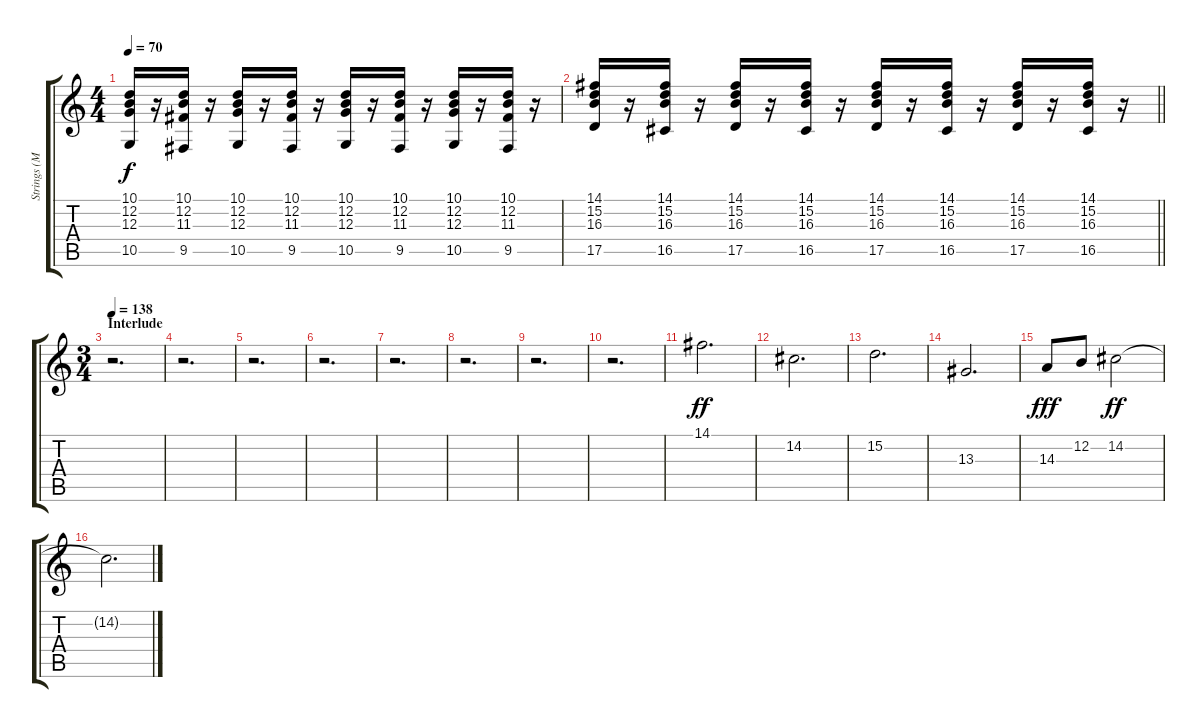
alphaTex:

\track ("Strings (Mark)" "Strings (M") {instrument stringensemble2}
\staff {score tabs}
\tuning (E4 B3 G3 D3 A2 E2) {hide}
\ts (4 4)
\tempo 70
\clef g2
\ks c
(10.1 12.2 12.3 10.5).16{dy f} r.16 (10.1 12.2 11.3 9.5).16 r.16 (10.1 12.2 12.3 10.5).16 r.16 (10.1 12.2 11.3 9.5).16 r.16 (10.1 12.2 12.3 10.5).16 r.16 (10.1 12.2 11.3 9.5).16 r.16 (10.1 12.2 12.3 10.5).16 r.16 (10.1 12.2 11.3 9.5).16 r.16 |
\barLineRight lightlight
(14.1 15.2 16.3 17.5).16 r.16 (14.1 15.2 16.3 16.5).16 r.16 (14.1 15.2 16.3 17.5).16 r.16 (14.1 15.2 16.3 16.5).16 r.16 (14.1 15.2 16.3 17.5).16 r.16 (14.1 15.2 16.3 16.5).16 r.16 (14.1 15.2 16.3 17.5).16 r.16 (14.1 15.2 16.3 16.5).16 r.16 |
\ts (3 4)
\section ("" "Interlude")
\tempo 138
r.2{d} |
r.2{d} |
r.2{d} |
r.2{d} |
r.2{d} |
r.2{d} |
r.2{d} |
r.2{d} |
14.1.2{d dy ff} |
14.2.2{d} |
15.2.2{d} |
13.3.2{d} |
14.3.8{dy fff} 12.2.8 14.2.2{dy ff} |
14.2{t}.2{d}
